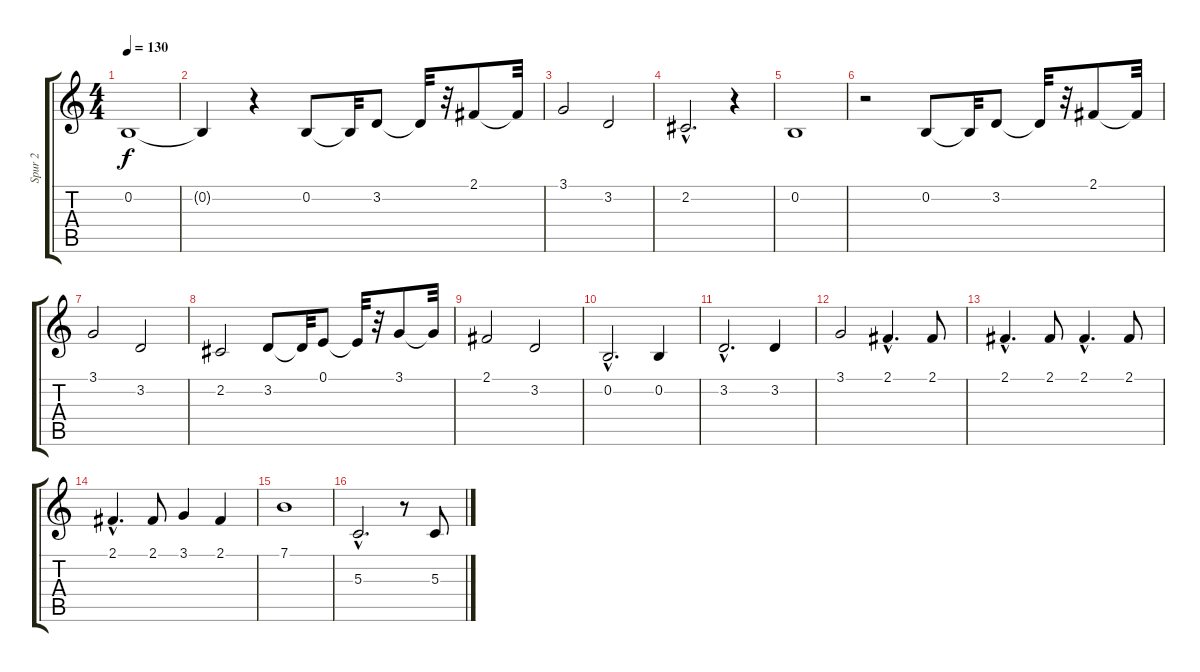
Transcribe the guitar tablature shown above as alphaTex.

\track ("Spur 2" "Spur 2") {instrument clarinet}
\staff {score tabs}
\tuning (E4 B3 G3 D3 A2 E2) {hide}
\ts (4 4)
\tempo 130
\clef g2
\ks c
0.2.1{dy f} |
0.2{t}.4 r.4 0.2.8 0.2{t}.32 3.2.8 3.2{t}.32 r.32 2.1.8 2.1{t}.32 |
3.1.2 3.2.2 |
2.2{hac}.2{d} r.4 |
0.2.1 |
r.2 0.2.8 0.2{t}.32 3.2.8 3.2{t}.32 r.32 2.1.8 2.1{t}.32 |
3.1.2 3.2.2 |
2.2.2 3.2.8 3.2{t}.32 0.1.8 0.1{t}.32 r.32 3.1.8 3.1{t}.32 |
2.1.2 3.2.2 |
0.2{hac}.2{d} 0.2.4 |
3.2{hac}.2{d} 3.2.4 |
3.1.2 2.1{hac}.4{d} 2.1.8 |
2.1{hac}.4{d} 2.1.8 2.1{hac}.4{d} 2.1.8 |
2.1{hac}.4{d} 2.1.8 3.1.4 2.1.4 |
7.1.1 |
5.3{hac}.2{d} r.8 5.3.8
